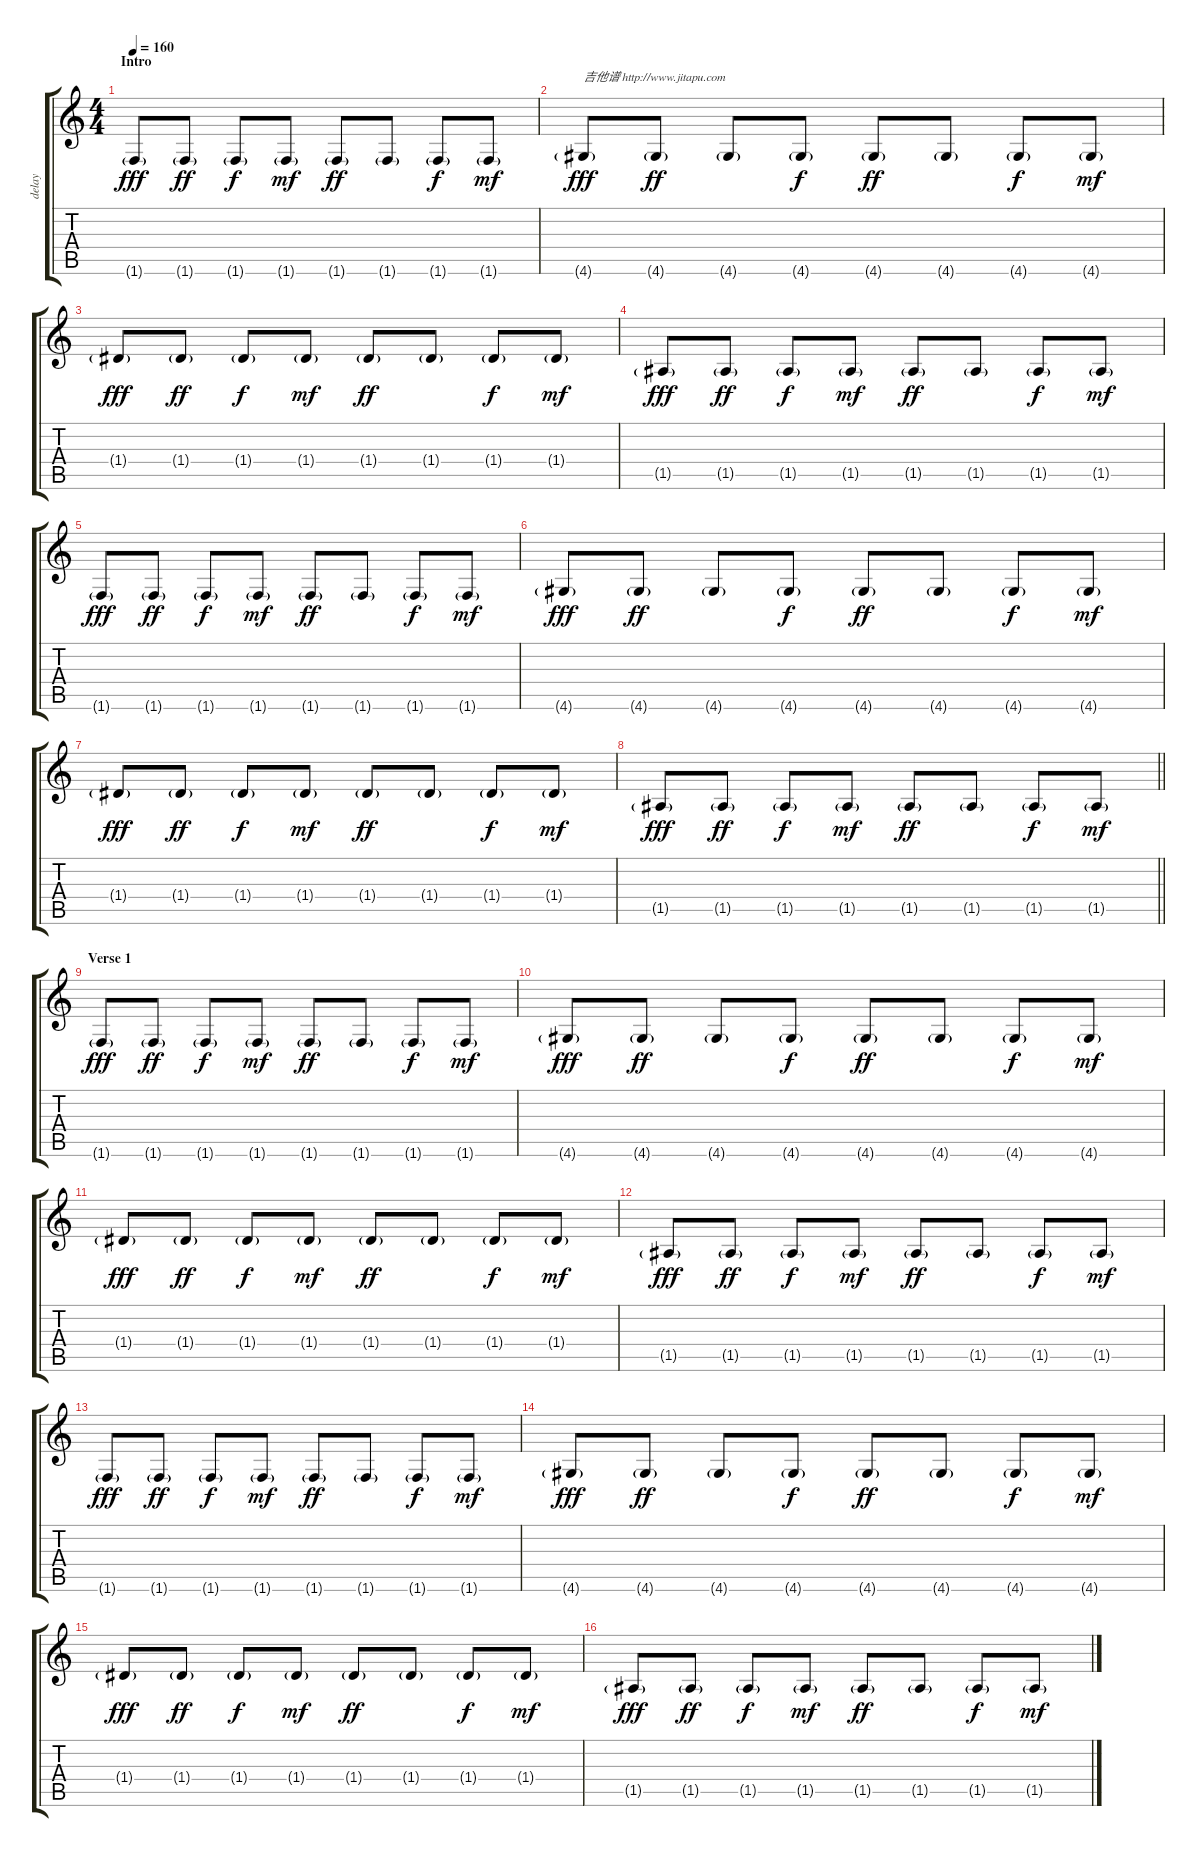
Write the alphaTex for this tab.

\track ("delay" "delay") {instrument distortionguitar}
\staff {score tabs}
\tuning (E4 B3 G3 D3 A2 E2) {hide}
\ts (4 4)
\section ("" "Intro")
\tempo 160
\clef g2
\ks c
1.6{g}.8{dy fff instrument distortionguitar} 1.6{g}.8{dy ff} 1.6{g}.8{dy f} 1.6{g}.8{dy mf} 1.6{g}.8{dy ff} 1.6{g}.8 1.6{g}.8{dy f} 1.6{g}.8{dy mf} |
4.6{g}.8{txt "吉他谱 http://www.jitapu.com" dy fff} 4.6{g}.8{dy ff} 4.6{g}.8 4.6{g}.8{dy f} 4.6{g}.8{dy ff} 4.6{g}.8 4.6{g}.8{dy f} 4.6{g}.8{dy mf} |
1.4{g}.8{dy fff} 1.4{g}.8{dy ff} 1.4{g}.8{dy f} 1.4{g}.8{dy mf} 1.4{g}.8{dy ff} 1.4{g}.8 1.4{g}.8{dy f} 1.4{g}.8{dy mf} |
1.5{g}.8{dy fff} 1.5{g}.8{dy ff} 1.5{g}.8{dy f} 1.5{g}.8{dy mf} 1.5{g}.8{dy ff} 1.5{g}.8 1.5{g}.8{dy f} 1.5{g}.8{dy mf} |
1.6{g}.8{dy fff} 1.6{g}.8{dy ff} 1.6{g}.8{dy f} 1.6{g}.8{dy mf} 1.6{g}.8{dy ff} 1.6{g}.8 1.6{g}.8{dy f} 1.6{g}.8{dy mf} |
4.6{g}.8{dy fff} 4.6{g}.8{dy ff} 4.6{g}.8 4.6{g}.8{dy f} 4.6{g}.8{dy ff} 4.6{g}.8 4.6{g}.8{dy f} 4.6{g}.8{dy mf} |
1.4{g}.8{dy fff} 1.4{g}.8{dy ff} 1.4{g}.8{dy f} 1.4{g}.8{dy mf} 1.4{g}.8{dy ff} 1.4{g}.8 1.4{g}.8{dy f} 1.4{g}.8{dy mf} |
\barLineRight lightlight
1.5{g}.8{dy fff} 1.5{g}.8{dy ff} 1.5{g}.8{dy f} 1.5{g}.8{dy mf} 1.5{g}.8{dy ff} 1.5{g}.8 1.5{g}.8{dy f} 1.5{g}.8{dy mf} |
\section ("" "Verse 1")
1.6{g}.8{dy fff} 1.6{g}.8{dy ff} 1.6{g}.8{dy f} 1.6{g}.8{dy mf} 1.6{g}.8{dy ff} 1.6{g}.8 1.6{g}.8{dy f} 1.6{g}.8{dy mf} |
4.6{g}.8{dy fff} 4.6{g}.8{dy ff} 4.6{g}.8 4.6{g}.8{dy f} 4.6{g}.8{dy ff} 4.6{g}.8 4.6{g}.8{dy f} 4.6{g}.8{dy mf} |
1.4{g}.8{dy fff} 1.4{g}.8{dy ff} 1.4{g}.8{dy f} 1.4{g}.8{dy mf} 1.4{g}.8{dy ff} 1.4{g}.8 1.4{g}.8{dy f} 1.4{g}.8{dy mf} |
1.5{g}.8{dy fff} 1.5{g}.8{dy ff} 1.5{g}.8{dy f} 1.5{g}.8{dy mf} 1.5{g}.8{dy ff} 1.5{g}.8 1.5{g}.8{dy f} 1.5{g}.8{dy mf} |
1.6{g}.8{dy fff} 1.6{g}.8{dy ff} 1.6{g}.8{dy f} 1.6{g}.8{dy mf} 1.6{g}.8{dy ff} 1.6{g}.8 1.6{g}.8{dy f} 1.6{g}.8{dy mf} |
4.6{g}.8{dy fff} 4.6{g}.8{dy ff} 4.6{g}.8 4.6{g}.8{dy f} 4.6{g}.8{dy ff} 4.6{g}.8 4.6{g}.8{dy f} 4.6{g}.8{dy mf} |
1.4{g}.8{dy fff} 1.4{g}.8{dy ff} 1.4{g}.8{dy f} 1.4{g}.8{dy mf} 1.4{g}.8{dy ff} 1.4{g}.8 1.4{g}.8{dy f} 1.4{g}.8{dy mf} |
1.5{g}.8{dy fff} 1.5{g}.8{dy ff} 1.5{g}.8{dy f} 1.5{g}.8{dy mf} 1.5{g}.8{dy ff} 1.5{g}.8 1.5{g}.8{dy f} 1.5{g}.8{dy mf}
